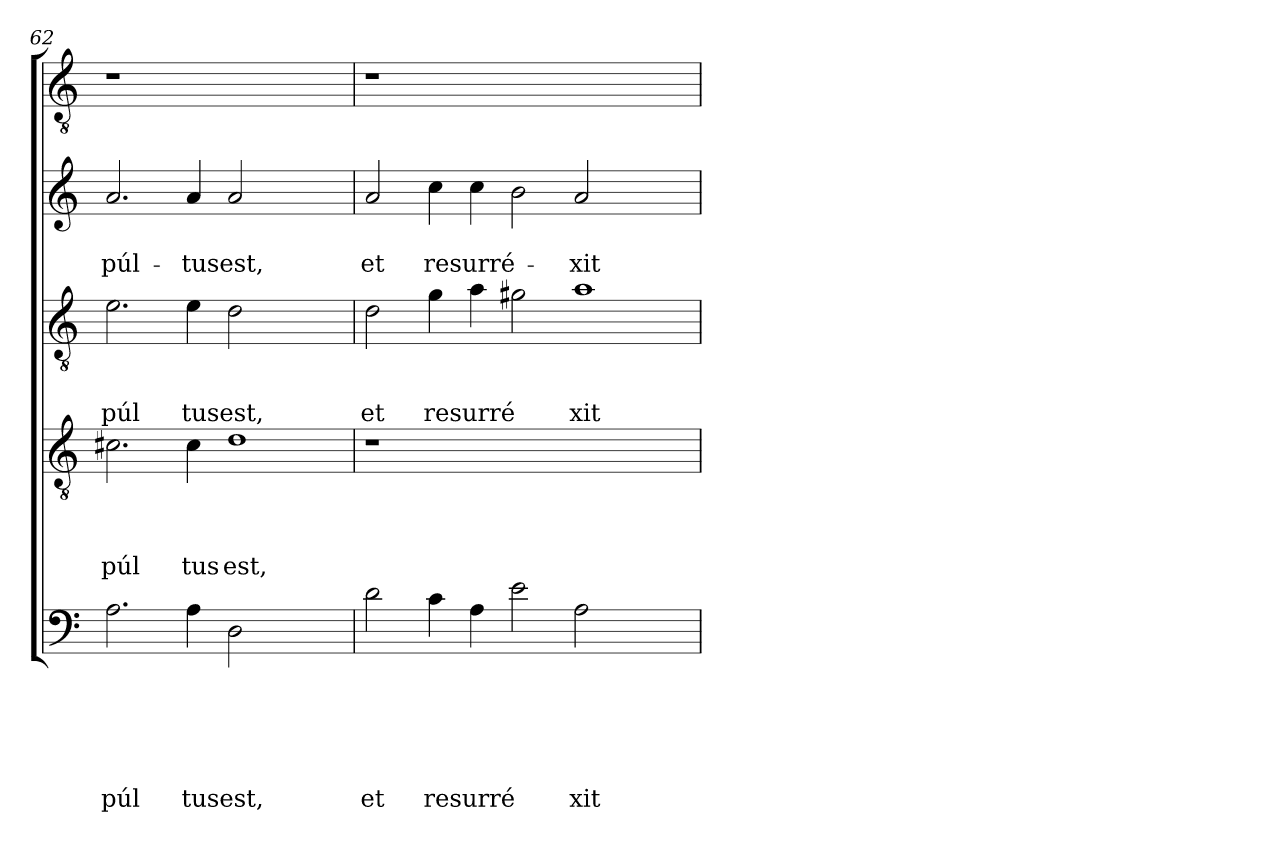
**kern	**text	**text	**text	**text	**text	**text	**kern	**text	**text	**text	**text	**kern	**text	**text	**text	**kern	**text	**text	**kern
*part5	*part5	*part5	*part5	*part5	*part5	*part5	*part4	*part4	*part4	*part4	*part4	*part3	*part3	*part3	*part3	*part2	*part2	*part2	*part1
*staff5	*staff5	*staff5	*staff5	*staff5	*staff5	*staff5	*staff4	*staff4	*staff4	*staff4	*staff4	*staff3	*staff3	*staff3	*staff3	*staff2	*staff2	*staff2	*staff1
*clefF4	*	*	*	*	*	*	*clefGv2	*	*	*	*	*clefGv2	*	*	*	*clefG2	*	*	*clefGv2
*k[]	*	*	*	*	*	*	*k[]	*	*	*	*	*k[]	*	*	*	*k[]	*	*	*k[]
*C:	*	*	*	*	*	*	*C:	*	*	*	*	*C:	*	*	*	*C:	*	*	*C:
=62	=62	=62	=62	=62	=62	=62	=62	=62	=62	=62	=62	=62	=62	=62	=62	=62	=62	=62	=62
!	!	!	!	!	!	!LO:LY:b	!	!	!	!	!LO:LY:b	!	!	!	!LO:LY:b	!	!	!LO:LY:b	!
2.A\	.	.	.	.	.	púl	2.c#X\	.	.	.	púl	2.e\	.	.	púl	2.a/	.	-púl-	1r
!	!	!	!	!	!	!LO:LY:b	!	!	!	!	!LO:LY:b	!	!	!	!LO:LY:b	!	!	!LO:LY:b	!
4A\	.	.	.	.	.	tusest,	4c#\	.	.	.	tus	4e\	.	.	tusest,	4a/	.	-tusest,	.
!	!	!	!	!	!	!	!	!	!	!	!LO:LY:b	!	!	!	!	!	!	!	!
2D\	.	.	.	.	.	.	1d	.	.	.	est,	2d\	.	.	.	2a/	.	.	1ryy
2ryy	.	.	.	.	.	.	.	.	.	.	.	2ryy	.	.	.	2ryy	.	.	.
=63	=63	=63	=63	=63	=63	=63	=63	=63	=63	=63	=63	=63	=63	=63	=63	=63	=63	=63	=63
!	!	!	!	!	!	!LO:LY:b	!	!	!	!	!	!	!	!	!LO:LY:b	!	!	!LO:LY:b	!
2d\	.	.	.	.	.	et	1r	.	.	.	.	2d\	.	.	et	2a/	.	et	1r
!	!	!	!	!	!	!LO:LY:b	!	!	!	!	!	!	!	!	!LO:LY:b	!	!	!LO:LY:b	!
4c\	.	.	.	.	.	resurré	.	.	.	.	.	4g\	.	.	resurré	4cc\	.	resurré-	.
4A\	.	.	.	.	.	.	.	.	.	.	.	4a\	.	.	.	4cc\	.	.	.
2e\	.	.	.	.	.	.	1.ryy	.	.	.	.	2g#X\	.	.	.	2b\	.	.	1.ryy
!	!	!	!	!	!	!LO:LY:b	!	!	!	!	!	!	!	!	!LO:LY:b	!	!	!LO:LY:b	!
2A\	.	.	.	.	.	xit	.	.	.	.	.	1a	.	.	xit	2a/	.	-xit	.
2ryy	.	.	.	.	.	.	.	.	.	.	.	.	.	.	.	2ryy	.	.	.
=	=	=	=	=	=	=	=	=	=	=	=	=	=	=	=	=	=	=	=
*-	*-	*-	*-	*-	*-	*-	*-	*-	*-	*-	*-	*-	*-	*-	*-	*-	*-	*-	*-
